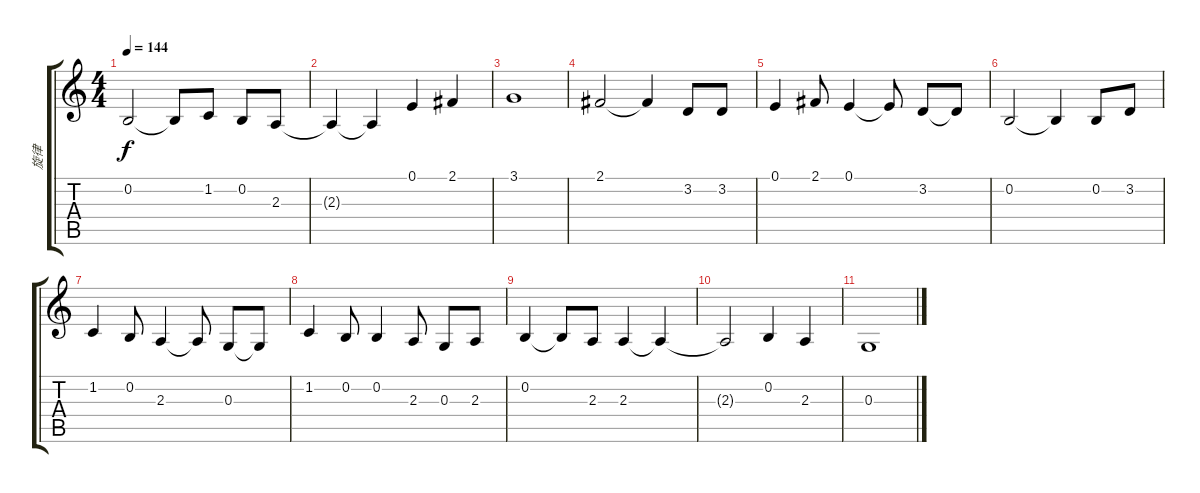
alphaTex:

\track ("旋律" "旋律") {instrument acousticgrandpiano}
\staff {score tabs}
\tuning (E4 B3 G3 D3 A2 E2) {hide}
\ts (4 4)
\tempo 144
\clef g2
\ks c
0.2.2{dy f} 0.2{t}.8 1.2.8 0.2.8 2.3.8 |
2.3{t}.4 2.3{t}.4 0.1.4 2.1.4 |
3.1.1 |
2.1.2 2.1{t}.4 3.2.8 3.2.8 |
0.1.4 2.1.8 0.1.4 0.1{t}.8 3.2.8 3.2{t}.8 |
0.2.2 0.2{t}.4 0.2.8 3.2.8 |
1.2.4 0.2.8 2.3.4 2.3{t}.8 0.3.8 0.3{t}.8 |
1.2.4 0.2.8 0.2.4 2.3.8 0.3.8 2.3.8 |
0.2.4 0.2{t}.8 2.3.8 2.3.4 2.3{t}.4 |
2.3{t}.2 0.2.4 2.3.4 |
0.3.1
